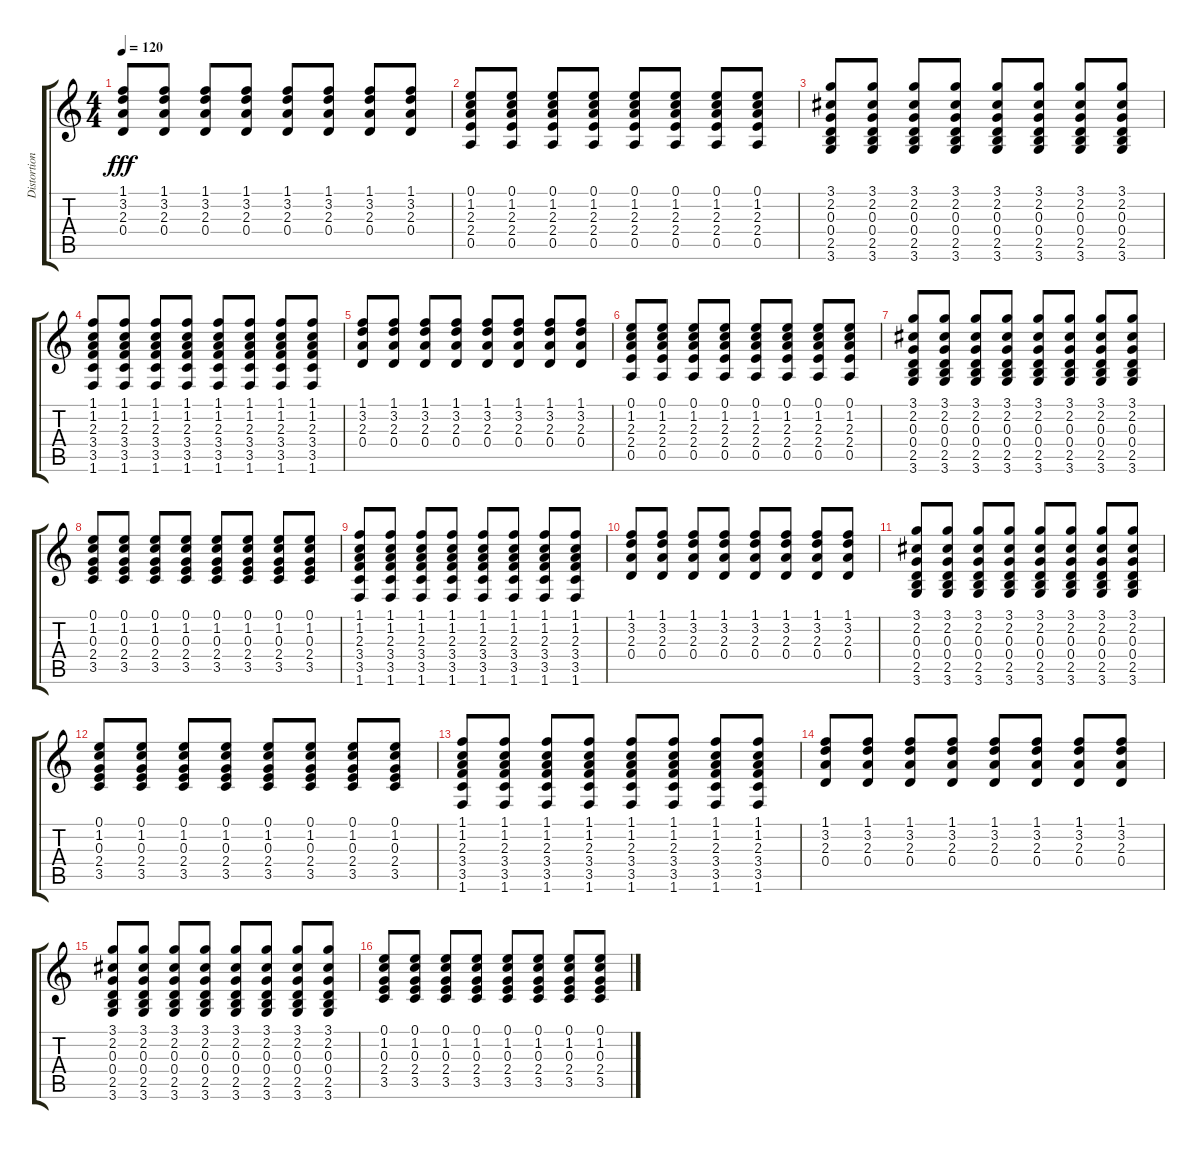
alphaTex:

\track ("Distortion Guitar" "Distortion") {instrument distortionguitar}
\staff {score tabs}
\tuning (E4 B3 G3 D3 A2 E2) {hide}
\ts (4 4)
\tempo 120
\clef g2
\ks c
(1.1 3.2 2.3 0.4).8{dy fff} (1.1 3.2 2.3 0.4).8 (1.1 3.2 2.3 0.4).8 (1.1 3.2 2.3 0.4).8 (1.1 3.2 2.3 0.4).8 (1.1 3.2 2.3 0.4).8 (1.1 3.2 2.3 0.4).8 (1.1 3.2 2.3 0.4).8 |
(0.1 1.2 2.3 2.4 0.5).8 (0.1 1.2 2.3 2.4 0.5).8 (0.1 1.2 2.3 2.4 0.5).8 (0.1 1.2 2.3 2.4 0.5).8 (0.1 1.2 2.3 2.4 0.5).8 (0.1 1.2 2.3 2.4 0.5).8 (0.1 1.2 2.3 2.4 0.5).8 (0.1 1.2 2.3 2.4 0.5).8 |
(3.1 2.2 0.3 0.4 2.5 3.6).8 (3.1 2.2 0.3 0.4 2.5 3.6).8 (3.1 2.2 0.3 0.4 2.5 3.6).8 (3.1 2.2 0.3 0.4 2.5 3.6).8 (3.1 2.2 0.3 0.4 2.5 3.6).8 (3.1 2.2 0.3 0.4 2.5 3.6).8 (3.1 2.2 0.3 0.4 2.5 3.6).8 (3.1 2.2 0.3 0.4 2.5 3.6).8 |
(1.1 1.2 2.3 3.4 3.5 1.6).8 (1.1 1.2 2.3 3.4 3.5 1.6).8 (1.1 1.2 2.3 3.4 3.5 1.6).8 (1.1 1.2 2.3 3.4 3.5 1.6).8 (1.1 1.2 2.3 3.4 3.5 1.6).8 (1.1 1.2 2.3 3.4 3.5 1.6).8 (1.1 1.2 2.3 3.4 3.5 1.6).8 (1.1 1.2 2.3 3.4 3.5 1.6).8 |
(1.1 3.2 2.3 0.4).8 (1.1 3.2 2.3 0.4).8 (1.1 3.2 2.3 0.4).8 (1.1 3.2 2.3 0.4).8 (1.1 3.2 2.3 0.4).8 (1.1 3.2 2.3 0.4).8 (1.1 3.2 2.3 0.4).8 (1.1 3.2 2.3 0.4).8 |
(0.1 1.2 2.3 2.4 0.5).8 (0.1 1.2 2.3 2.4 0.5).8 (0.1 1.2 2.3 2.4 0.5).8 (0.1 1.2 2.3 2.4 0.5).8 (0.1 1.2 2.3 2.4 0.5).8 (0.1 1.2 2.3 2.4 0.5).8 (0.1 1.2 2.3 2.4 0.5).8 (0.1 1.2 2.3 2.4 0.5).8 |
(3.1 2.2 0.3 0.4 2.5 3.6).8 (3.1 2.2 0.3 0.4 2.5 3.6).8 (3.1 2.2 0.3 0.4 2.5 3.6).8 (3.1 2.2 0.3 0.4 2.5 3.6).8 (3.1 2.2 0.3 0.4 2.5 3.6).8 (3.1 2.2 0.3 0.4 2.5 3.6).8 (3.1 2.2 0.3 0.4 2.5 3.6).8 (3.1 2.2 0.3 0.4 2.5 3.6).8 |
(0.1 1.2 0.3 2.4 3.5).8 (0.1 1.2 0.3 2.4 3.5).8 (0.1 1.2 0.3 2.4 3.5).8 (0.1 1.2 0.3 2.4 3.5).8 (0.1 1.2 0.3 2.4 3.5).8 (0.1 1.2 0.3 2.4 3.5).8 (0.1 1.2 0.3 2.4 3.5).8 (0.1 1.2 0.3 2.4 3.5).8 |
(1.1 1.2 2.3 3.4 3.5 1.6).8 (1.1 1.2 2.3 3.4 3.5 1.6).8 (1.1 1.2 2.3 3.4 3.5 1.6).8 (1.1 1.2 2.3 3.4 3.5 1.6).8 (1.1 1.2 2.3 3.4 3.5 1.6).8 (1.1 1.2 2.3 3.4 3.5 1.6).8 (1.1 1.2 2.3 3.4 3.5 1.6).8 (1.1 1.2 2.3 3.4 3.5 1.6).8 |
(1.1 3.2 2.3 0.4).8 (1.1 3.2 2.3 0.4).8 (1.1 3.2 2.3 0.4).8 (1.1 3.2 2.3 0.4).8 (1.1 3.2 2.3 0.4).8 (1.1 3.2 2.3 0.4).8 (1.1 3.2 2.3 0.4).8 (1.1 3.2 2.3 0.4).8 |
(3.1 2.2 0.3 0.4 2.5 3.6).8 (3.1 2.2 0.3 0.4 2.5 3.6).8 (3.1 2.2 0.3 0.4 2.5 3.6).8 (3.1 2.2 0.3 0.4 2.5 3.6).8 (3.1 2.2 0.3 0.4 2.5 3.6).8 (3.1 2.2 0.3 0.4 2.5 3.6).8 (3.1 2.2 0.3 0.4 2.5 3.6).8 (3.1 2.2 0.3 0.4 2.5 3.6).8 |
(0.1 1.2 0.3 2.4 3.5).8 (0.1 1.2 0.3 2.4 3.5).8 (0.1 1.2 0.3 2.4 3.5).8 (0.1 1.2 0.3 2.4 3.5).8 (0.1 1.2 0.3 2.4 3.5).8 (0.1 1.2 0.3 2.4 3.5).8 (0.1 1.2 0.3 2.4 3.5).8 (0.1 1.2 0.3 2.4 3.5).8 |
(1.1 1.2 2.3 3.4 3.5 1.6).8 (1.1 1.2 2.3 3.4 3.5 1.6).8 (1.1 1.2 2.3 3.4 3.5 1.6).8 (1.1 1.2 2.3 3.4 3.5 1.6).8 (1.1 1.2 2.3 3.4 3.5 1.6).8 (1.1 1.2 2.3 3.4 3.5 1.6).8 (1.1 1.2 2.3 3.4 3.5 1.6).8 (1.1 1.2 2.3 3.4 3.5 1.6).8 |
(1.1 3.2 2.3 0.4).8 (1.1 3.2 2.3 0.4).8 (1.1 3.2 2.3 0.4).8 (1.1 3.2 2.3 0.4).8 (1.1 3.2 2.3 0.4).8 (1.1 3.2 2.3 0.4).8 (1.1 3.2 2.3 0.4).8 (1.1 3.2 2.3 0.4).8 |
(3.1 2.2 0.3 0.4 2.5 3.6).8 (3.1 2.2 0.3 0.4 2.5 3.6).8 (3.1 2.2 0.3 0.4 2.5 3.6).8 (3.1 2.2 0.3 0.4 2.5 3.6).8 (3.1 2.2 0.3 0.4 2.5 3.6).8 (3.1 2.2 0.3 0.4 2.5 3.6).8 (3.1 2.2 0.3 0.4 2.5 3.6).8 (3.1 2.2 0.3 0.4 2.5 3.6).8 |
(0.1 1.2 0.3 2.4 3.5).8 (0.1 1.2 0.3 2.4 3.5).8 (0.1 1.2 0.3 2.4 3.5).8 (0.1 1.2 0.3 2.4 3.5).8 (0.1 1.2 0.3 2.4 3.5).8 (0.1 1.2 0.3 2.4 3.5).8 (0.1 1.2 0.3 2.4 3.5).8 (0.1 1.2 0.3 2.4 3.5).8
